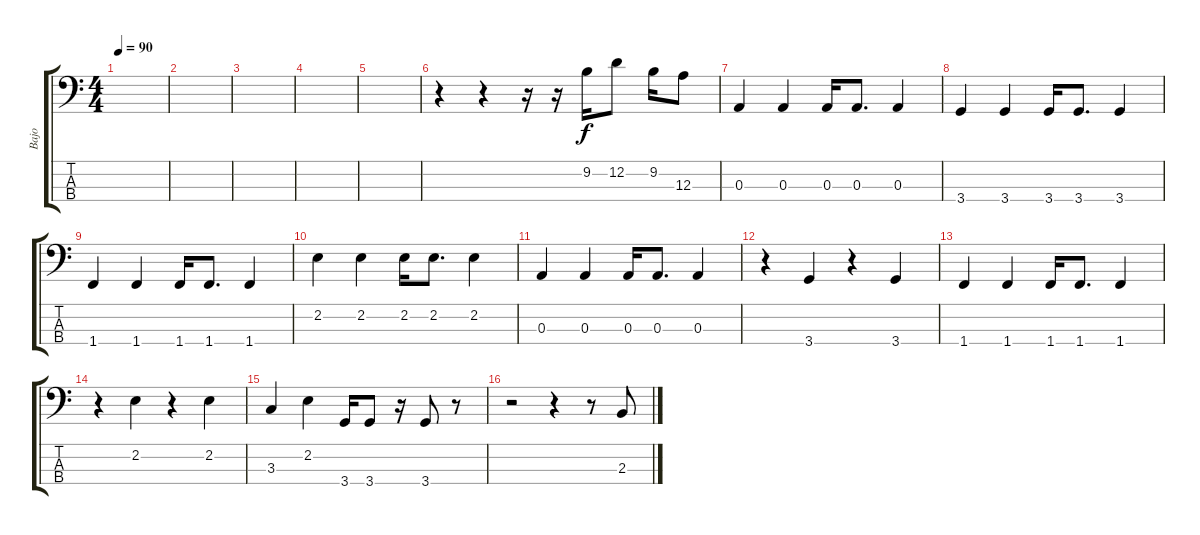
\track ("Bajo" "Bajo") {instrument electricbasspick}
\staff {score tabs}
\tuning (G2 D2 A1 E1) {hide}
\ts (4 4)
\tempo 90
\clef f4
\ks c
|
|
|
|
|
r.4 r.4 r.16 r.16 9.2.16 12.2.8 9.2.16 12.3.8 |
0.3.4 0.3.4 0.3.16 0.3.8{d} 0.3.4 |
3.4.4 3.4.4 3.4.16 3.4.8{d} 3.4.4 |
1.4.4 1.4.4 1.4.16 1.4.8{d} 1.4.4 |
2.2.4 2.2.4 2.2.16 2.2.8{d} 2.2.4 |
0.3.4 0.3.4 0.3.16 0.3.8{d} 0.3.4 |
r.4 3.4.4 r.4 3.4.4 |
1.4.4 1.4.4 1.4.16 1.4.8{d} 1.4.4 |
r.4 2.2.4 r.4 2.2.4 |
3.3.4 2.2.4 3.4.16 3.4.8 r.16 3.4.8 r.8 |
r.2 r.4 r.8 2.3{sl}.8
